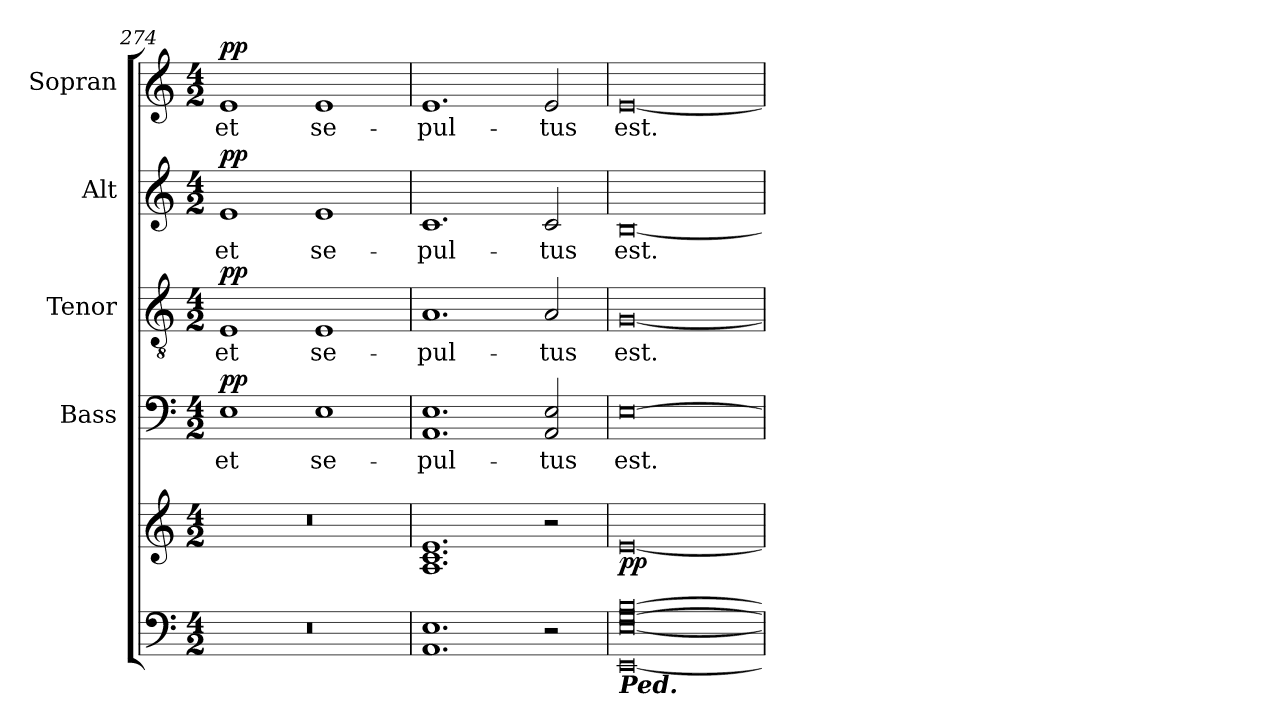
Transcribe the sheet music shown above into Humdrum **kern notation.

**kern	**kern	**dynam	**kern	**text	**dynam	**kern	**text	**dynam	**kern	**text	**dynam	**kern	**text	**dynam
*part5	*part5	*part5	*part4	*part4	*part4	*part3	*part3	*part3	*part2	*part2	*part2	*part1	*part1	*part1
*staff6	*staff5	*staff5/6	*staff4	*staff4	*staff4	*staff3	*staff3	*staff3	*staff2	*staff2	*staff2	*staff1	*staff1	*staff1
*	*	*	*I"Bass	*	*	*I"Tenor	*	*	*I"Alt	*	*	*I"Sopran	*	*
*	*	*	*I'B.	*	*	*I'T.	*	*	*I'A.	*	*	*I'S.	*	*
*clefF4	*clefG2	*	*clefF4	*	*	*clefGv2	*	*	*clefG2	*	*	*clefG2	*	*
*k[]	*k[]	*	*k[]	*	*	*k[]	*	*	*k[]	*	*	*k[]	*	*
*C:	*C:	*	*C:	*	*	*C:	*	*	*C:	*	*	*C:	*	*
*M4/2	*M4/2	*	*M4/2	*	*	*M4/2	*	*	*M4/2	*	*	*M4/2	*	*
=274	=274	=274	=274	=274	=274	=274	=274	=274	=274	=274	=274	=274	=274	=274
!	!	!	!	!LO:LY:b	!LO:DY:a	!	!LO:LY:b	!LO:DY:a	!	!LO:LY:b	!LO:DY:a	!	!LO:LY:b	!LO:DY:a
0r	0r	.	1E	et	pp	1E	et	pp	1e	et	pp	1e	et	pp
!	!	!	!	!LO:LY:b	!	!	!LO:LY:b	!	!	!LO:LY:b	!	!	!LO:LY:b	!
.	.	.	1E	se-	.	1E	se-	.	1e	se-	.	1e	se-	.
=275	=275	=275	=275	=275	=275	=275	=275	=275	=275	=275	=275	=275	=275	=275
!	!	!	!	!LO:LY:b	!	!	!LO:LY:b	!	!	!LO:LY:b	!	!	!LO:LY:b	!
1.AA 1.E	1.A 1.c 1.e	.	1.AA 1.E	-pul-	.	1.A	-pul-	.	1.c	-pul-	.	1.e	-pul-	.
!	!	!	!	!LO:LY:b	!	!	!LO:LY:b	!	!	!LO:LY:b	!	!	!LO:LY:b	!
2r	2r	.	2AA/ 2E/	-tus	.	2A/	-tus	.	2c/	-tus	.	2e/	-tus	.
!!LO:LB:g=z
=276	=276	=276	=276	=276	=276	=276	=276	=276	=276	=276	=276	=276	=276	=276
!LO:TX:b:Bi:t=Ped.	!	!	!	!	!	!	!	!	!	!	!	!	!	!
!	!	!LO:DY:b	!	!LO:LY:b	!	!	!LO:LY:b	!	!	!LO:LY:b	!	!	!LO:LY:b	!
[0EE [0E [0G [0B	[0e	pp	[0E	est.	.	[0G	est.	.	[0B	est.	.	[0e	est.	.
=	=	=	=	=	=	=	=	=	=	=	=	=	=	=
*-	*-	*-	*-	*-	*-	*-	*-	*-	*-	*-	*-	*-	*-	*-
